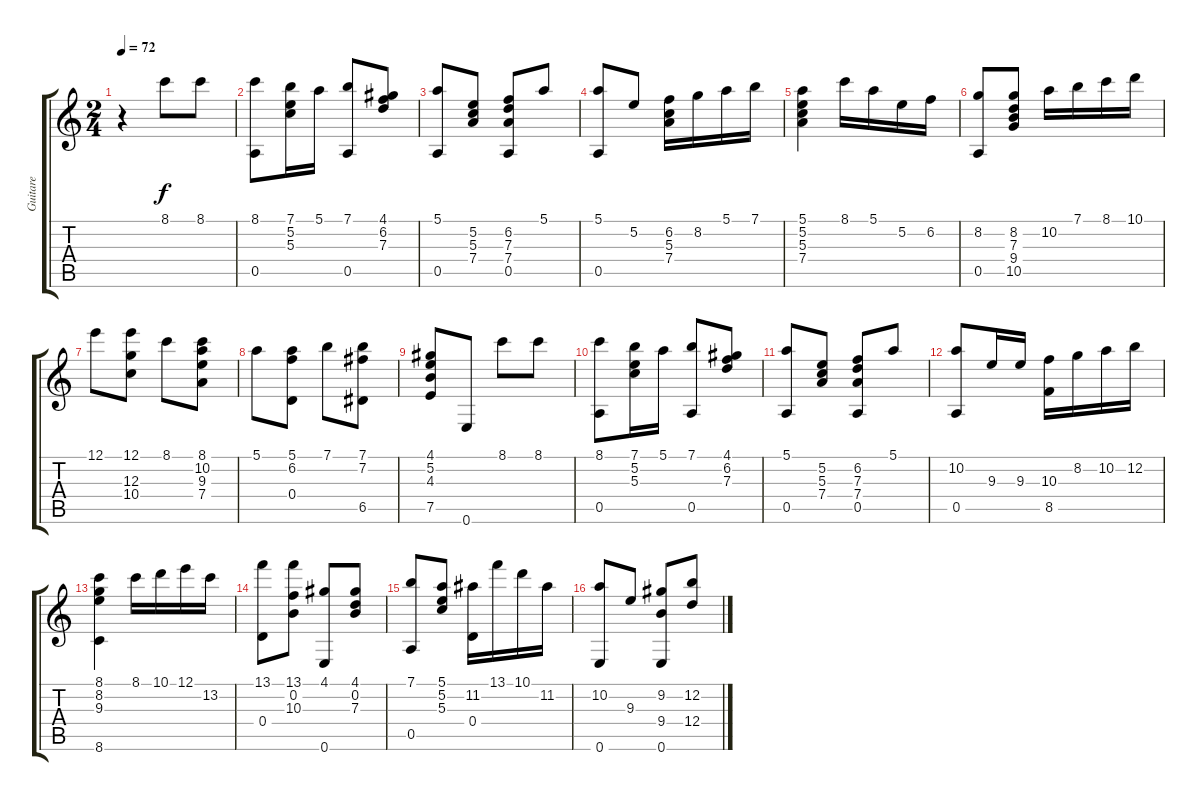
\track ("Guitare" "Guitare") {instrument acousticguitarnylon}
\staff {score tabs}
\tuning (E4 B3 G3 D3 A2 E2) {hide}
\ts (2 4)
\tempo 72
\clef g2
\ks c
r.4{dy f instrument acousticguitarnylon} 8.1.8 8.1.8 |
(8.1 0.5).8 (7.1 5.2 5.3).16 5.1.16 (7.1 0.5).8 (4.1 6.2 7.3).8 |
(5.1 0.5).8 (5.2 5.3 7.4).8 (6.2 7.3 7.4 0.5).8 5.1.8 |
(5.1 0.5).8 5.2.8 (6.2 5.3 7.4).16 8.2.16 5.1.16 7.1.16 |
(5.1 5.2 5.3 7.4).4 8.1.16 5.1.16 5.2.16 6.2.16 |
(8.2 0.5).8 (8.2 7.3 9.4 10.5).8 10.2.16 7.1.16 8.1.16 10.1.16 |
12.1.8 (12.1 12.3 10.4).8 8.1.8 (8.1 10.2 9.3 7.4).8 |
5.1.8 (5.1 6.2 0.4).8 7.1.8 (7.1 7.2 6.5).8 |
(4.1 5.2 4.3 7.5).8 0.6.8 8.1.8 8.1.8 |
(8.1 0.5).8 (7.1 5.2 5.3).16 5.1.16 (7.1 0.5).8 (4.1 6.2 7.3).8 |
(5.1 0.5).8 (5.2 5.3 7.4).8 (6.2 7.3 7.4 0.5).8 5.1.8 |
(10.2 0.5).8 9.3.16 9.3.16 (10.3 8.5).16 8.2.16 10.2.16 12.2.16 |
(8.1 8.2 9.3 8.6).4 8.1.16 10.1.16 12.1.16 13.2.16 |
(13.1 0.4).8 (13.1 0.2 10.3).8 (4.1 0.6).8 (4.1 0.2 7.3).8 |
(7.1 0.5).8 (5.1 5.2 5.3).8 (11.2 0.4).16 13.1.16 10.1.16 11.2.16 |
(10.2 0.6).8 9.3.8 (9.2 9.4 0.6).8 (12.2 12.4).8
